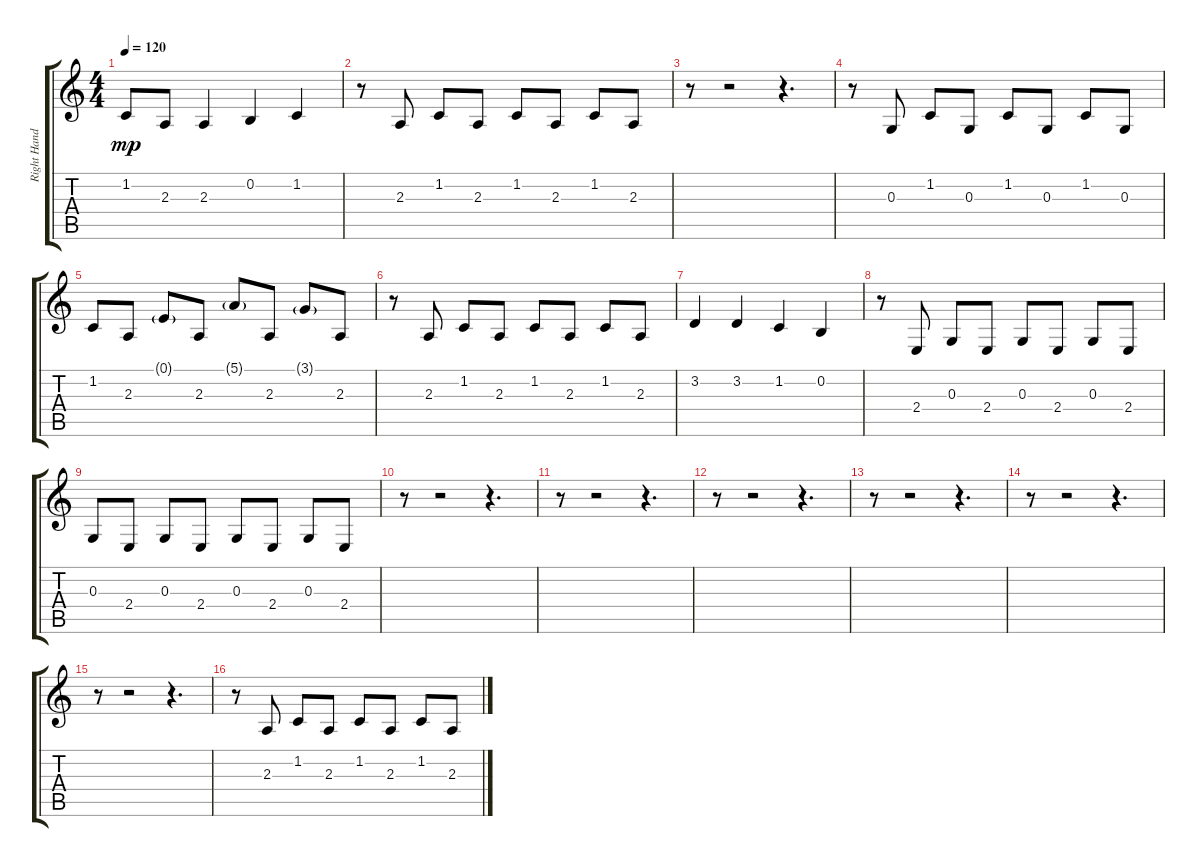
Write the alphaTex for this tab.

\track ("Right Hand - G Major - 2nd part" "Right Hand") {instrument violin}
\staff {score tabs}
\tuning (E4 B3 G3 D3 A2 E2) {hide}
\ts (4 4)
\tempo 120
\clef g2
\ks c
1.2.8{dy mp} 2.3.8 2.3.4 0.2.4 1.2.4 |
r.8 2.3.8 1.2.8 2.3.8 1.2.8 2.3.8 1.2.8 2.3.8 |
r.8 r.2 r.4{d} |
r.8 0.3.8 1.2.8 0.3.8 1.2.8 0.3.8 1.2.8 0.3.8 |
1.2.8 2.3.8 0.1{g}.8 2.3.8 5.1{g}.8 2.3.8 3.1{g}.8 2.3.8 |
r.8 2.3.8 1.2.8 2.3.8 1.2.8 2.3.8 1.2.8 2.3.8 |
3.2.4 3.2.4 1.2.4 0.2.4 |
r.8 2.4.8 0.3.8 2.4.8 0.3.8 2.4.8 0.3.8 2.4.8 |
0.3.8 2.4.8 0.3.8 2.4.8 0.3.8 2.4.8 0.3.8 2.4.8 |
r.8 r.2 r.4{d} |
r.8 r.2 r.4{d} |
r.8 r.2 r.4{d} |
r.8 r.2 r.4{d} |
r.8 r.2 r.4{d} |
r.8 r.2 r.4{d} |
r.8 2.3.8 1.2.8 2.3.8 1.2.8 2.3.8 1.2.8 2.3.8
